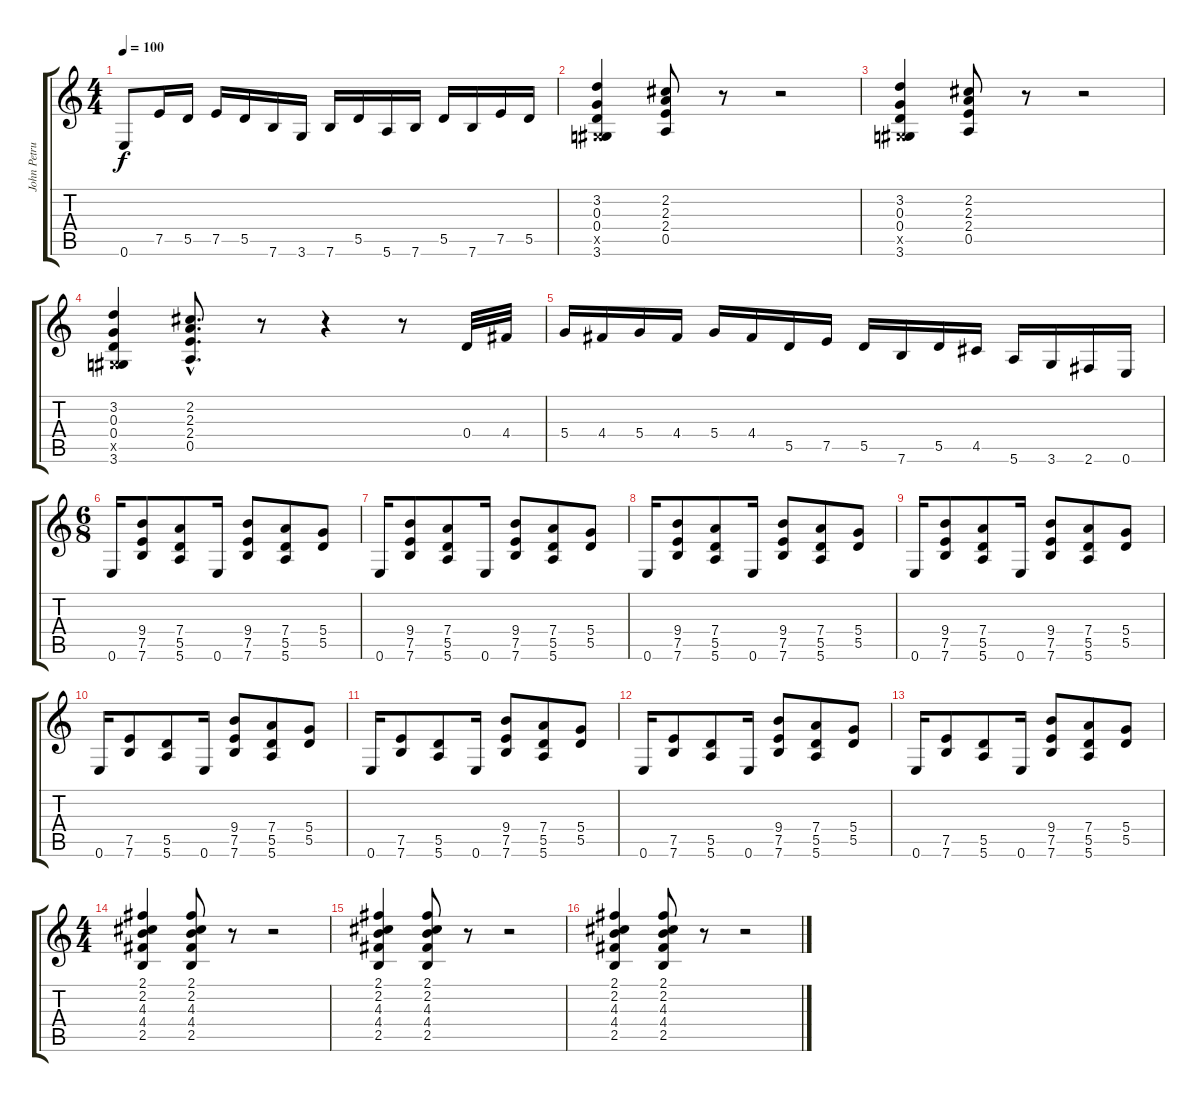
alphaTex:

\track ("John Petrucci - 6 Strings Guitar" "John Petru") {instrument distortionguitar}
\staff {score tabs}
\tuning (E4 B3 G3 D3 A2 E2) {hide}
\ts (4 4)
\tempo 100
\clef g2
\ks c
0.6.8{dy f} 7.5.16 5.5.16 7.5.16 5.5.16 7.6.16 3.6.16 7.6.16 5.5.16 5.6.16 7.6.16 5.5.16 7.6.16 7.5.16 5.5.16 |
(3.2 0.3 0.4 -1.5{x} 3.6).4 (2.2 2.3 2.4 0.5).8 r.8 r.2 |
(3.2 0.3 0.4 -1.5{x} 3.6).4 (2.2 2.3 2.4 0.5).8 r.8 r.2 |
(3.2 0.3 0.4 -1.5{x} 3.6).4 (2.2{hac} 2.3{hac} 2.4{hac} 0.5{hac}).8{d} r.8 r.4 r.8 0.4.32 4.4.32 |
5.4.16 4.4.16 5.4.16 4.4.16 5.4.16 4.4.16 5.5.16 7.5.16 5.5.16 7.6.16 5.5.16 4.5.16 5.6.16 3.6.16 2.6.16 0.6.16 |
\ts (6 8)
0.6.16 (9.4 7.5 7.6).8 (7.4 5.5 5.6).8 0.6.16 (9.4 7.5 7.6).8 (7.4 5.5 5.6).8 (5.4 5.5).8 |
0.6.16 (9.4 7.5 7.6).8 (7.4 5.5 5.6).8 0.6.16 (9.4 7.5 7.6).8 (7.4 5.5 5.6).8 (5.4 5.5).8 |
0.6.16 (9.4 7.5 7.6).8 (7.4 5.5 5.6).8 0.6.16 (9.4 7.5 7.6).8 (7.4 5.5 5.6).8 (5.4 5.5).8 |
0.6.16 (9.4 7.5 7.6).8 (7.4 5.5 5.6).8 0.6.16 (9.4 7.5 7.6).8 (7.4 5.5 5.6).8 (5.4 5.5).8 |
0.6.16 (7.5 7.6).8 (5.5 5.6).8 0.6.16 (9.4 7.5 7.6).8 (7.4 5.5 5.6).8 (5.4 5.5).8 |
0.6.16 (7.5 7.6).8 (5.5 5.6).8 0.6.16 (9.4 7.5 7.6).8 (7.4 5.5 5.6).8 (5.4 5.5).8 |
0.6.16 (7.5 7.6).8 (5.5 5.6).8 0.6.16 (9.4 7.5 7.6).8 (7.4 5.5 5.6).8 (5.4 5.5).8 |
0.6.16 (7.5 7.6).8 (5.5 5.6).8 0.6.16 (9.4 7.5 7.6).8 (7.4 5.5 5.6).8 (5.4 5.5).8 |
\ts (4 4)
(2.1 2.2 4.3 4.4 2.5).4 (2.1 2.2 4.3 4.4 2.5).8 r.8 r.2 |
(2.1 2.2 4.3 4.4 2.5).4 (2.1 2.2 4.3 4.4 2.5).8 r.8 r.2 |
(2.1 2.2 4.3 4.4 2.5).4 (2.1 2.2 4.3 4.4 2.5).8 r.8 r.2
